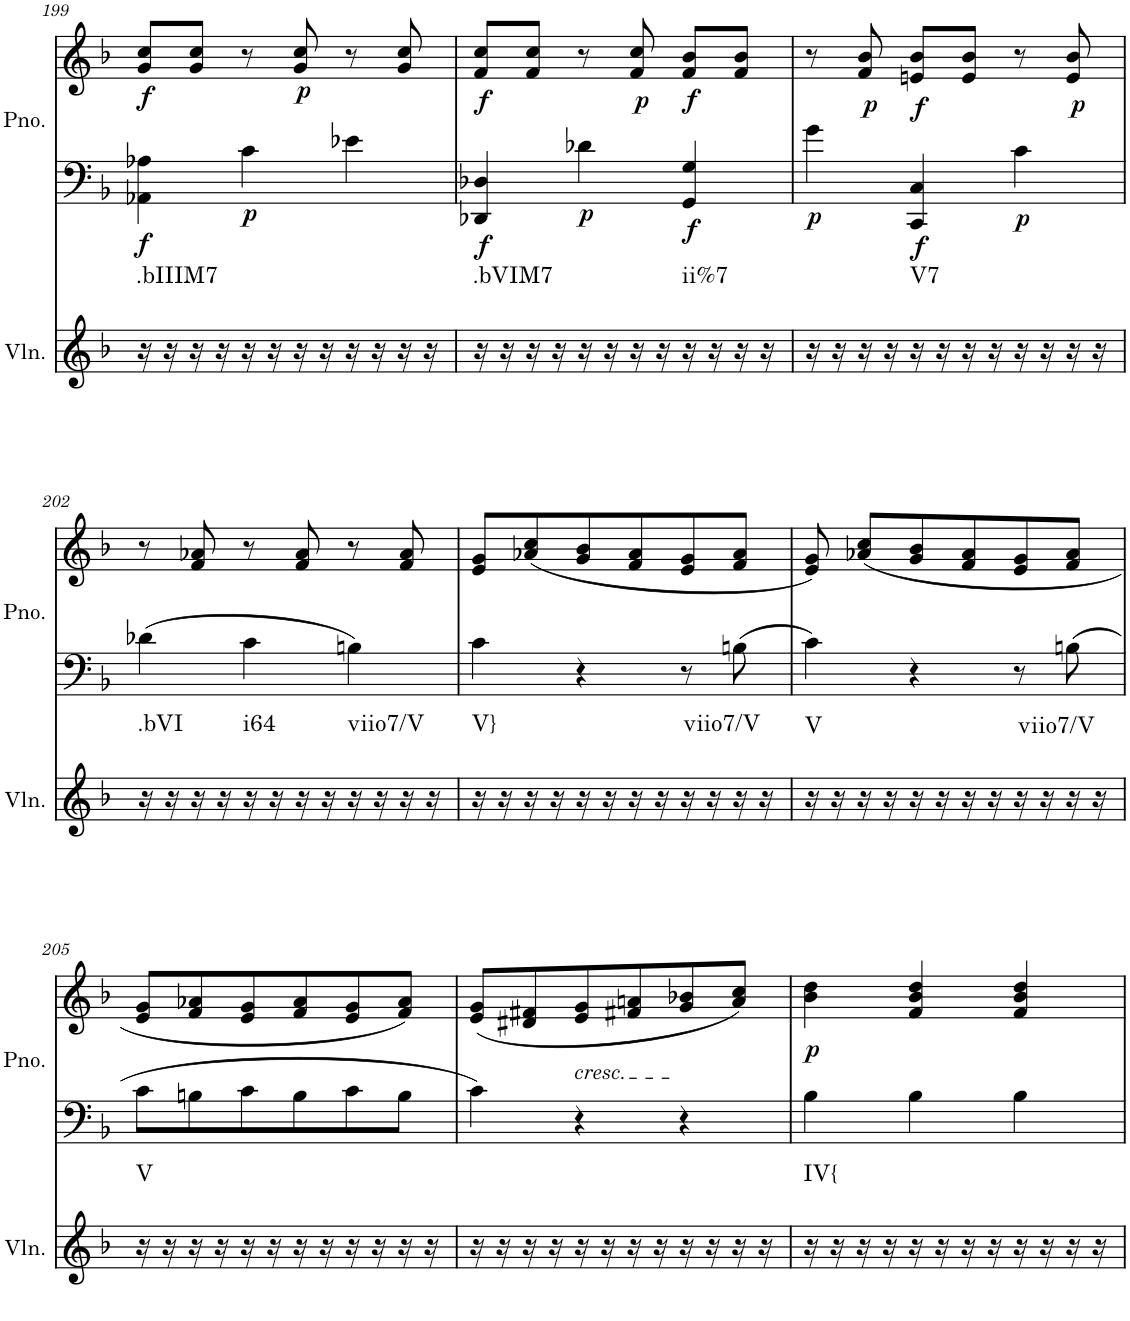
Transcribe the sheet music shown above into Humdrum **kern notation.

**kern	**harte	**kern	**kern	**dynam
*part2	*part2	*part1	*part1	*part1
*staff3	*	*staff2	*staff1	*staff1/2
*I"Violin	*	*I"Piano, Piano right	*	*
*I'Vln.	*	*I'Pno.	*	*
!!LO:PB:g=z
*clefG2	*	*clefF4	*clefG2	*
*k[b-]	*	*k[b-]	*k[b-]	*
*M3/4	*	*M3/4	*M3/4	*
=199	=199	=199	=199	=199
!	!	!	!	!LO:DY:b=2
!	!LO:H:kt=.bIIIM7	!	!	!LO:DY:n=1:b
16r	N	4AA-X\ 4A-X\	8g/ 8cc/L	f f
16r	.	.	.	.
16r	.	.	8g/ 8cc/J	.
16r	.	.	.	.
!	!	!	!	!LO:DY:n=2:b=2
16r	.	4c\	8r	p
16r	.	.	.	.
!	!	!	!	!LO:DY:n=3:b
16r	.	.	8g/ 8cc/	p
16r	.	.	.	.
16r	.	4e-X\	8r	.
16r	.	.	.	.
16r	.	.	8g/ 8cc/	.
16r	.	.	.	.
=200	=200	=200	=200	=200
!	!	!	!	!LO:DY:b=2
!	!LO:H:kt=.bVIM7	!	!	!LO:DY:n=1:b
16r	N	4DD-X/ 4D-X/	8f/ 8cc/L	f f
16r	.	.	.	.
16r	.	.	8f/ 8cc/J	.
16r	.	.	.	.
!	!	!	!	!LO:DY:n=2:b=2
16r	.	4d-X\	8r	p
16r	.	.	.	.
!	!	!	!	!LO:DY:n=3:b
16r	.	.	8f/ 8cc/	p
16r	.	.	.	.
!	!	!	!	!LO:DY:n=4:b=2
!	!LO:H:kt=ii%7	!	!	!LO:DY:n=5:b
16r	N	4GG/ 4G/	8f/ 8b-/L	f f
16r	.	.	.	.
16r	.	.	8f/ 8b-/J	.
16r	.	.	.	.
=201	=201	=201	=201	=201
!	!	!	!	!LO:DY:b=2
16r	.	4g\	8r	p
16r	.	.	.	.
!	!	!	!	!LO:DY:b
16r	.	.	8f/ 8b-/	p
16r	.	.	.	.
!	!	!	!	!LO:DY:b=2
!	!LO:H:kt=V7	!	!	!LO:DY:n=1:b
16r	N	4CC/ 4C/	8en/ 8b-/L	f f
16r	.	.	.	.
16r	.	.	8e/ 8b-/J	.
16r	.	.	.	.
!	!	!	!	!LO:DY:n=2:b=2
16r	.	4c\	8r	p
16r	.	.	.	.
!	!	!	!	!LO:DY:n=3:b
16r	.	.	8e/ 8b-/	p
16r	.	.	.	.
!!LO:LB:g=z
=202	=202	=202	=202	=202
!	!LO:H:kt=.bVI	!	!	!
16r	N	4d-X\	8r	.
16r	.	.	.	.
16r	.	.	8f/ 8a-X/	.
16r	.	.	.	.
!	!LO:H:kt=i64	!	!	!
16r	N	4c\	8r	.
16r	.	.	.	.
16r	.	.	8f/ 8a-/	.
16r	.	.	.	.
!	!LO:H:kt=viio7/V	!	!	!
16r	N	4Bn\	8r	.
16r	.	.	.	.
16r	.	.	8f/ 8a-/	.
16r	.	.	.	.
=203	=203	=203	=203	=203
!	!LO:H:kt=V}	!	!	!
16r	N	4c\	8e/ 8g/L	.
16r	.	.	.	.
16r	.	.	(8a-X/ 8cc/	.
16r	.	.	.	.
16r	.	4r	8g/ 8b-/	.
16r	.	.	.	.
16r	.	.	8f/ 8a-/	.
16r	.	.	.	.
16r	.	8r	8e/ 8g/	.
16r	.	.	.	.
!	!LO:H:kt=viio7/V	!	!	!
16r	N	8Bn\	8f/ 8a-/J	.
16r	.	.	.	.
=204	=204	=204	=204	=204
!	!LO:H:kt=V	!	!	!
16r	N	4c\	8e/ 8g/)	.
16r	.	.	.	.
16r	.	.	(<8a-X/ 8cc/L	.
16r	.	.	.	.
16r	.	4r	8g/ 8b-/	.
16r	.	.	.	.
16r	.	.	8f/ 8a-/	.
16r	.	.	.	.
16r	.	8r	8e/ 8g/	.
16r	.	.	.	.
!	!LO:H:kt=viio7/V	!	!	!
16r	N	8Bn\	8f/ 8a-/J	.
16r	.	.	.	.
!!LO:LB:g=z
=205	=205	=205	=205	=205
!	!LO:H:kt=V	!	!	!
16r	N	8c\L	8e/ 8g/L	.
16r	.	.	.	.
16r	.	8Bn\	8f/ 8a-X/	.
16r	.	.	.	.
16r	.	8c\	8e/ 8g/	.
16r	.	.	.	.
16r	.	8B\	8f/ 8a-/	.
16r	.	.	.	.
16r	.	8c\	8e/ 8g/	.
16r	.	.	.	.
16r	.	8B\J	8f/ 8a-/J)	.
16r	.	.	.	.
=206	=206	=206	=206	=206
16r	.	4c\	(8e/ 8g/L	.
16r	.	.	.	.
16r	.	.	8d#X/ 8f#X/	.
16r	.	.	.	.
!	!	!	!LO:TX:b:i:t=cresc.	!
16r	.	4r	8e/ 8g/	.
16r	.	.	.	.
16r	.	.	8f#X/ 8an/	.
16r	.	.	.	.
16r	.	4r	8g/ 8b-X/	.
16r	.	.	.	.
16r	.	.	8a/ 8cc/J)	.
16r	.	.	.	.
=207	=207	=207	=207	=207
!	!LO:H:kt=IV{	!	!	!LO:DY:b
16r	N	4B-\	4b-\ 4dd\	p
16r	.	.	.	.
16r	.	.	.	.
16r	.	.	.	.
16r	.	4B-\	4f/ 4b-/ 4dd/	.
16r	.	.	.	.
16r	.	.	.	.
16r	.	.	.	.
16r	.	4B-\	4f/ 4b-/ 4dd/	.
16r	.	.	.	.
16r	.	.	.	.
16r	.	.	.	.
=	=	=	=	=
*-	*-	*-	*-	*-
